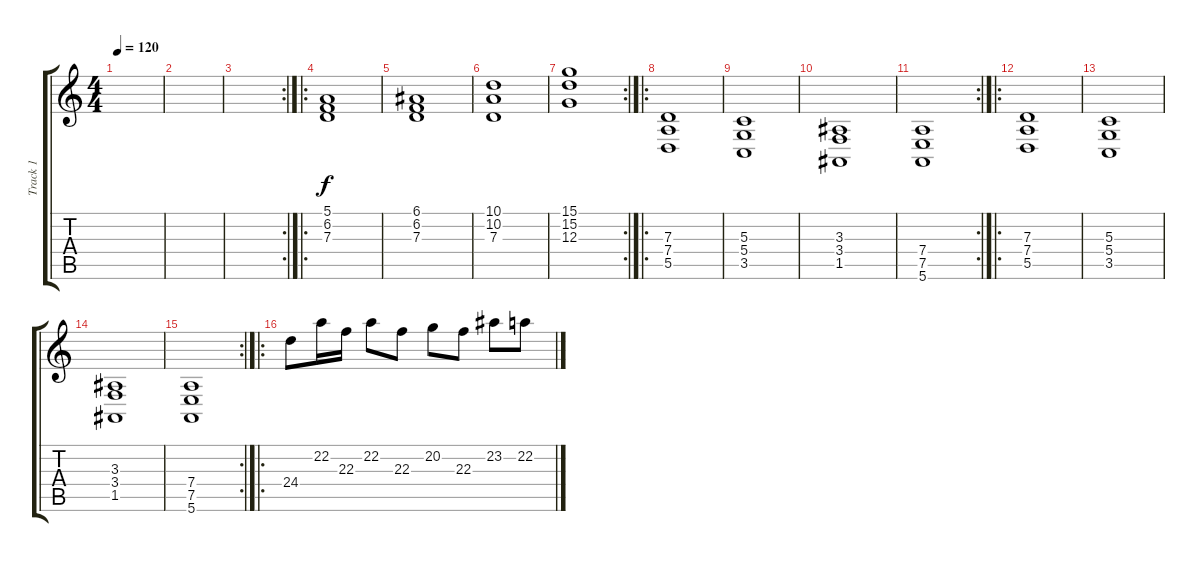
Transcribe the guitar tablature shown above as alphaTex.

\track ("Track 1" "Track 1") {instrument stringensemble1}
\staff {score tabs}
\tuning (E4 B3 G3 D3 A2 E2) {hide}
\ts (4 4)
\tempo 120
\clef g2
\ks c
|
|
\rc 2
|
\ro
(5.1 6.2 7.3).1 |
(6.1 6.2 7.3).1 |
(10.1 10.2 7.3).1 |
\rc 2
(15.1 15.2 12.3).1 |
\ro
(7.3 7.4 5.5).1 |
(5.3 5.4 3.5).1 |
(3.3 3.4 1.5).1 |
\rc 2
(7.4 7.5 5.6).1 |
\ro
(7.3 7.4 5.5).1 |
(5.3 5.4 3.5).1 |
(3.3 3.4 1.5).1 |
\rc 2
(7.4 7.5 5.6).1 |
\ro
24.4.8{instrument vibraphone} 22.2.16 22.3.16 22.2.8 22.3.8 20.2.8 22.3.8 23.2.8 22.2.8
